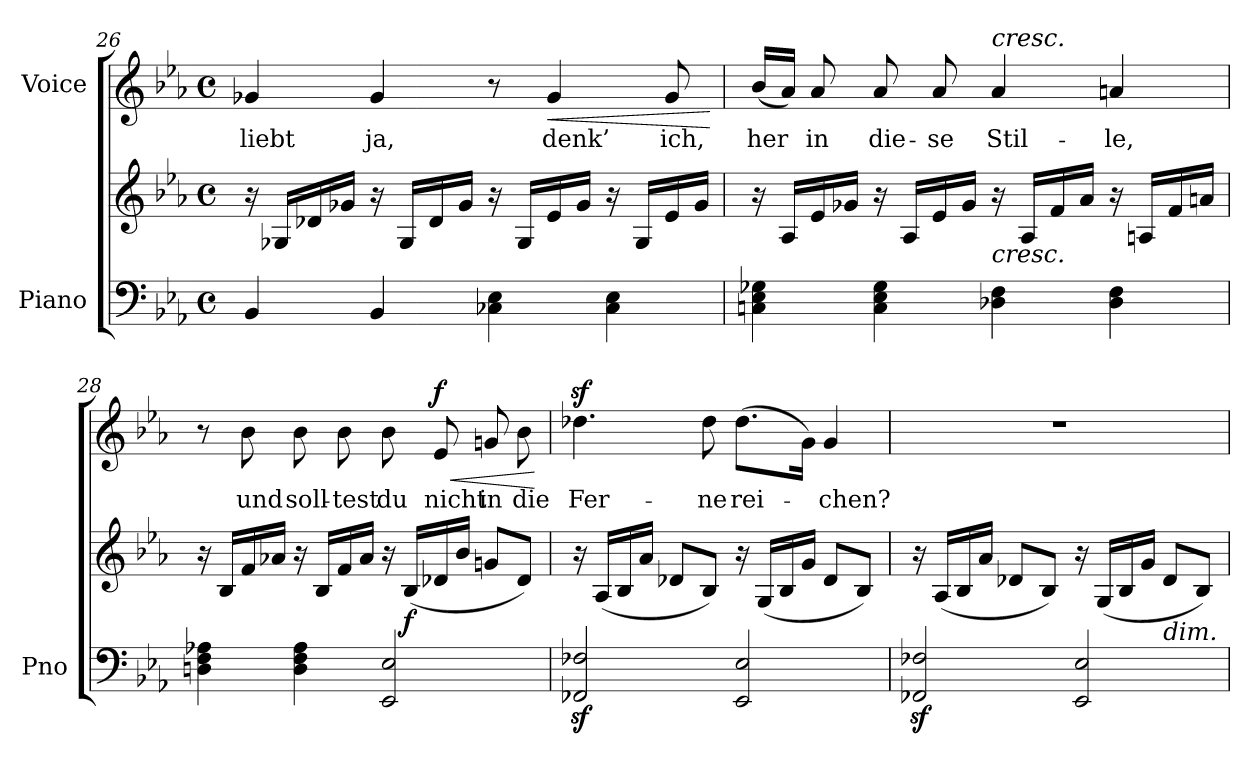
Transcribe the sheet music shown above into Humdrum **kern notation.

**kern	**kern	**dynam	**kern	**text	**dynam
*part2	*part2	*part2	*part1	*part1	*part1
*staff3	*staff2	*staff2/3	*staff1	*staff1	*staff1
*I"Piano	*	*	*I"Voice	*	*
*I'Pno	*	*	*	*	*
*clefF4	*clefG2	*	*clefG2	*	*
*k[b-e-a-]	*k[b-e-a-]	*	*k[b-e-a-]	*	*
*M4/4	*M4/4	*	*M4/4	*	*
*met(c)	*met(c)	*	*met(c)	*	*
=26	=26	=26	=26	=26	=26
4BB-/	16r	.	4g-X/	liebt	.
.	16G-X/LL	.	.	.	.
.	16d-X/	.	.	.	.
.	16g-X/JJ	.	.	.	.
4BB-/	16r	.	4g-/	ja,	.
.	16G-/LL	.	.	.	.
.	16d-/	.	.	.	.
.	16g-/JJ	.	.	.	.
4C-X\ 4E-\	16r	.	8r	.	.
.	16G-/LL	.	.	.	.
!	!	!	!	!	!LO:HP:b
.	16e-/	.	4g-/	denk’	<
.	16g-/JJ	.	.	.	.
4C-\ 4E-\	16r	.	.	.	.
.	16G-/LL	.	.	.	.
.	16e-/	.	8g-/	ich,	.
.	16g-/JJ	.	.	.	.
.	.	.	.	.	[
=27	=27	=27	=27	=27	=27
4Cn\ 4E-\ 4G-X\	16r	.	(16b-/LL	her	.
.	16A-/LL	.	16a-/JJ)	.	.
.	16e-/	.	8a-/	in	.
.	16g-X/JJ	.	.	.	.
4C\ 4E-\ 4G-\	16r	.	8a-/	die-	.
.	16A-/LL	.	.	.	.
.	16e-/	.	8a-/	-se	.
.	16g-/JJ	.	.	.	.
!	!	!	!LO:TX:a:i:t=cresc.	!	!
!	!LO:TX:b:i:t=cresc.	!	!	!	!
4D-X\ 4F\	16r	.	4a-/	Stil-	.
.	16A-/LL	.	.	.	.
.	16f/	.	.	.	.
.	16a-/JJ	.	.	.	.
4D-\ 4F\	16r	.	4an/	-le,	.
.	16An/LL	.	.	.	.
.	16f/	.	.	.	.
.	16an/JJ	.	.	.	.
=28	=28	=28	=28	=28	=28
4Dn\ 4F\ 4A-X\	16r	.	8r	.	.
.	16B-/LL	.	.	.	.
.	16f/	.	8b-\	und	.
.	16a-X/JJ	.	.	.	.
4D\ 4F\ 4A-\	16r	.	8b-\	soll-	.
.	16B-/LL	.	.	.	.
.	16f/	.	8b-\	-test	.
.	16a-/JJ	.	.	.	.
2EE-/ 2E-/	16r	.	8b-\	du	.
!	!	!LO:DY:b	!	!	!
.	(16B-/LL	f	.	.	.
!	!	!	!	!	!LO:HP:b
!	!	!	!	!	!LO:DY:n=1:a
.	16d-X/	.	8e-/	nicht	< f
.	16b-/JJ	.	.	.	.
.	8gn/L	.	8gn/	in	.
.	8d-/J)	.	8b-\	die	.
.	.	.	.	.	[
=29	=29	=29	=29	=29	=29
2FF-X/z< 2F-X/z<	16r	.	4.dd-Xz>\	Fer-	.
.	(16A-/LL	.	.	.	.
.	16B-/	.	.	.	.
.	16a-/JJ	.	.	.	.
.	8d-X/L	.	.	.	.
.	8B-/J)	.	8dd-\	-ne	.
2EE-/ 2E-/	16r	.	(8.dd-\L	rei-	.
.	(16G/LL	.	.	.	.
.	16B-/	.	.	.	.
.	16g/JJ	.	16g\Jk)	.	.
.	8d-/L	.	4g/	-chen?	.
.	8B-/J)	.	.	.	.
=30	=30	=30	=30	=30	=30
2FF-X/z< 2F-X/z<	16r	.	1r	.	.
.	(16A-/LL	.	.	.	.
.	16B-/	.	.	.	.
.	16a-/JJ	.	.	.	.
.	8d-X/L	.	.	.	.
.	8B-/J)	.	.	.	.
2EE-/ 2E-/	16r	.	.	.	.
.	(16G/LL	.	.	.	.
.	16B-/	.	.	.	.
.	16g/JJ	.	.	.	.
!	!LO:TX:b:i:t=dim.	!	!	!	!
.	8d-/L	.	.	.	.
.	8B-/J)	.	.	.	.
=	=	=	=	=	=
*-	*-	*-	*-	*-	*-
